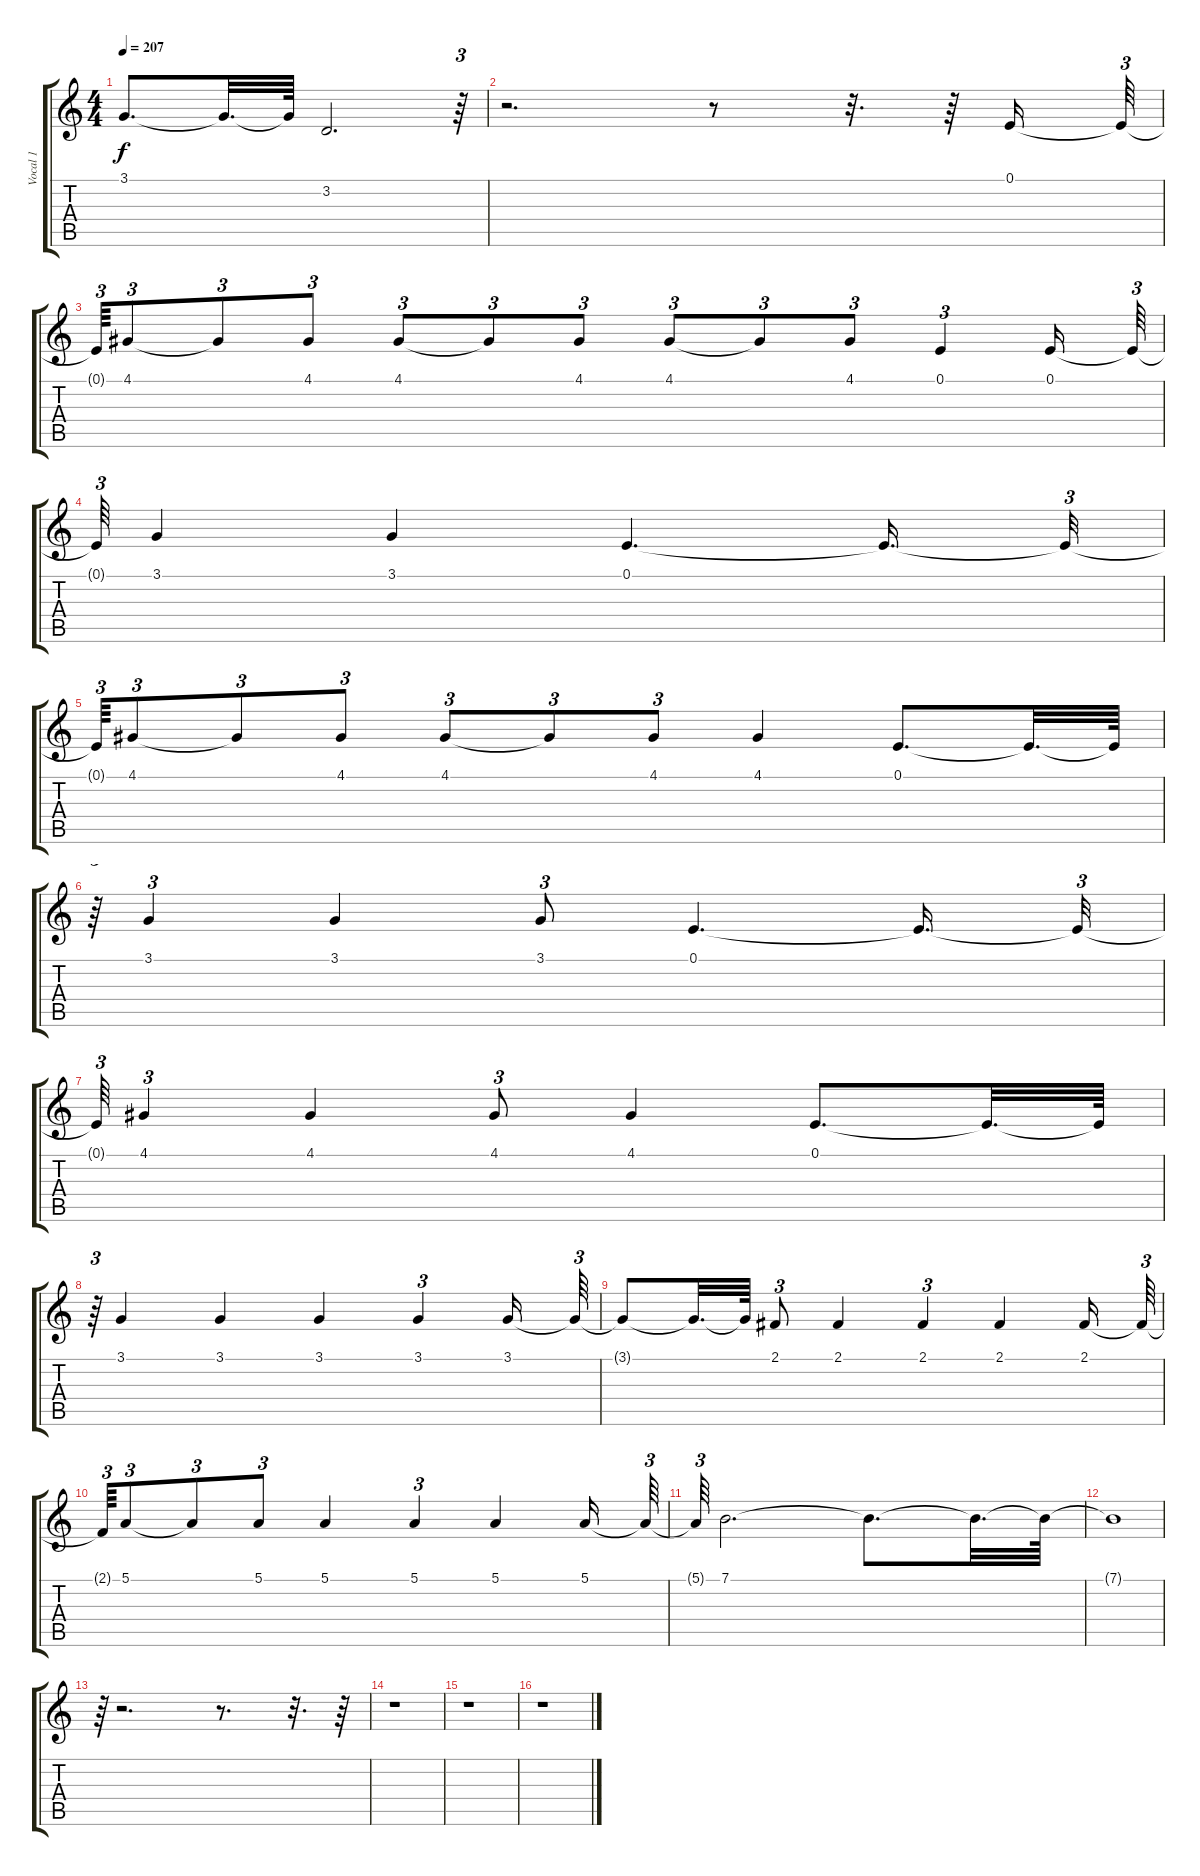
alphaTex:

\track ("Vocal 1" "Vocal 1") {instrument lead2sawtooth}
\staff {score tabs}
\tuning (E4 B3 G3 D3 A2 E2) {hide}
\ts (4 4)
\tempo 207
\clef g2
\ks c
3.1{t}.8{d dy f} 3.1{t}.32{d} 3.1{t}.64 3.2.2{d} r.64{tu (3 2)} |
r.2{d} r.8 r.32{d} r.64 0.1.16 0.1{t}.64{tu (3 2)} |
0.1{t}.64{tu (3 2)} 4.1.8{tu (3 2)} 4.1{t}.8{tu (3 2)} 4.1.8{tu (3 2)} 4.1.8{tu (3 2)} 4.1{t}.8{tu (3 2)} 4.1.8{tu (3 2)} 4.1.8{tu (3 2)} 4.1{t}.8{tu (3 2)} 4.1.8{tu (3 2)} 0.1.4{tu (3 2)} 0.1.16 0.1{t}.64{tu (3 2)} |
0.1{t}.64{tu (3 2)} 3.1.4 3.1.4 0.1.4{d} 0.1{t}.16{d} 0.1{t}.32{tu (3 2)} |
0.1{t}.64{tu (3 2)} 4.1.8{tu (3 2)} 4.1{t}.8{tu (3 2)} 4.1.8{tu (3 2)} 4.1.8{tu (3 2)} 4.1{t}.8{tu (3 2)} 4.1.8{tu (3 2)} 4.1.4 0.1.8{d} 0.1{t}.32{d} 0.1{t}.64 |
r.64{tu (3 2)} 3.1.4{tu (3 2)} 3.1.4 3.1.8{tu (3 2)} 0.1.4{d} 0.1{t}.16{d} 0.1{t}.32{tu (3 2)} |
0.1{t}.64{tu (3 2)} 4.1.4{tu (3 2)} 4.1.4 4.1.8{tu (3 2)} 4.1.4 0.1.8{d} 0.1{t}.32{d} 0.1{t}.64 |
r.64{tu (3 2)} 3.1.4 3.1.4 3.1.4 3.1.4{tu (3 2)} 3.1.16 3.1{t}.64{tu (3 2)} |
3.1{t}.8 3.1{t}.32{d} 3.1{t}.64 2.1.8{tu (3 2)} 2.1.4 2.1.4{tu (3 2)} 2.1.4 2.1.16 2.1{t}.64{tu (3 2)} |
2.1{t}.64{tu (3 2)} 5.1.8{tu (3 2)} 5.1{t}.8{tu (3 2)} 5.1.8{tu (3 2)} 5.1.4 5.1.4{tu (3 2)} 5.1.4 5.1.16 5.1{t}.64{tu (3 2)} |
5.1{t}.64{tu (3 2)} 7.1.2{d volume 13} 7.1{t}.8{d} 7.1{t}.32{d} 7.1{t}.64 |
7.1{t}.1 |
r.64{tu (3 2)} r.2{d} r.8{d} r.32{d} r.64 |
r.1 |
r.1 |
r.1
